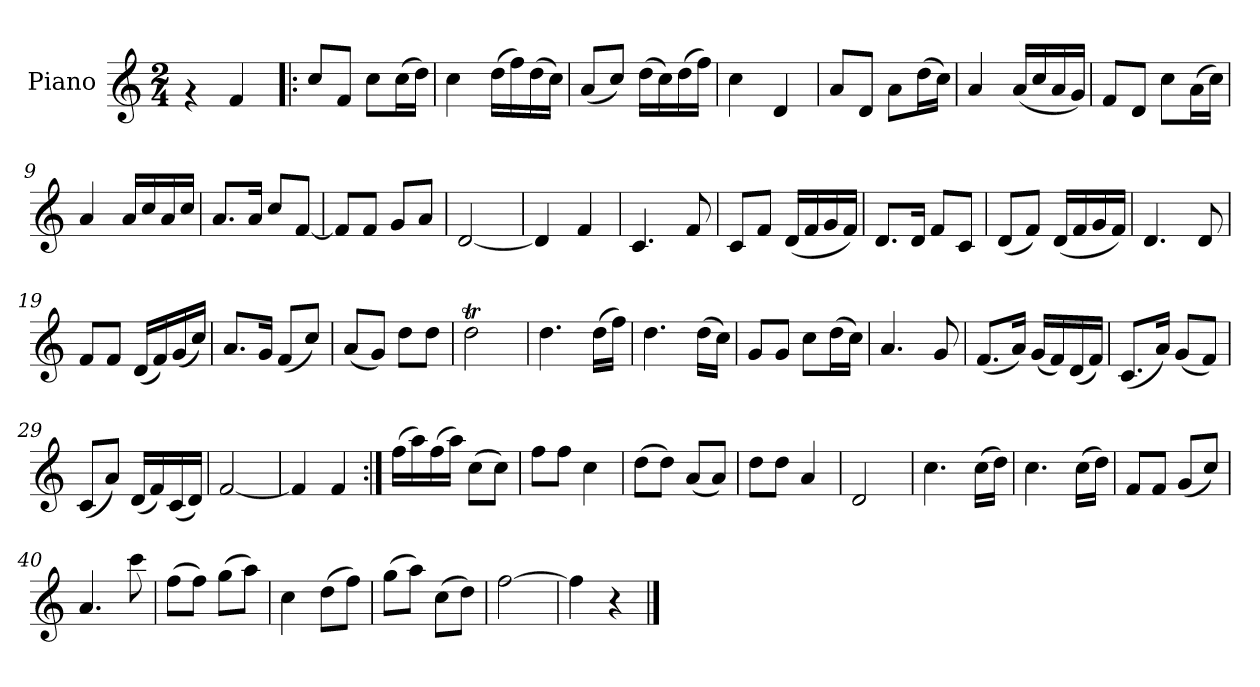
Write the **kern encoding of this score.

**kern
*part1
*staff1
*I"Piano
*I'Pno.
*clefG2
*k[]
*M2/4
=1
4rg
*MM60
4f/
=2!|:
8cc/L
8f/J
8cc\L
(>16cc\L
16dd\JJ)
=3
4cc\
(>16dd\LL
16ff\)
(>16dd\
16cc\JJ)
=4
(<8a/L
8cc/J)
(>16dd\LL
16cc\)
(>16dd\
16ff\JJ)
=5
4cc\
4d/
=6
8a/L
8d/J
8a\L
(>16dd\L
16cc\JJ)
=7
4a/
(<16a/LL
16cc/
16a/
16g/JJ)
=8
8f/L
8d/J
8cc\L
(>16a\L
16cc\JJ)
=9
4a/
16a/LL
16cc/
16a/
16cc/JJ
=10
8.a/L
16a/Jk
8cc/L
[8f/J
!!LO:LB:g=z
=11
8f/L]
8f/J
8g/L
8a/J
=12
[2d/
=13
4d/]
4f/
=14
4.c/
8f/
=15
8c/L
8f/J
(<16d/LL
16f/
16g/
16f/JJ)
=16
8.d/L
16d/Jk
8f/L
8c/J
=17
(<8d/L
8f/J)
(<16d/LL
16f/
16g/
16f/JJ)
=18
4.d/
8d/
=19
8f/L
8f/J
(<16d/LL
16f/)
(<16g/
16cc/JJ)
=20
8.a/L
16g/Jk
(<8f/L
8cc/J)
=21
(<8a/L
8g/J)
8dd\L
8dd\J
!!LO:LB:g=z
=22
2ddT\
=23
4.ddTTT:\
(>16dd\LL
16ff\JJ)
=24
4.dd\
(>16dd\LL
16cc\JJ)
=25
8g/L
8g/J
8cc\L
(>16dd\L
16cc\JJ)
=26
4.a/
8g/
=27
(<8.f/L
16a/Jk)
(<16g/LL
16f/)
(<16d/
16f/JJ)
=28
(<8.c/L
16a/Jk)
(<8g/L
8f/J)
=29
(<8c/L
8a/J)
(<16d/LL
16f/)
(<16c/
16d/JJ)
=30
[2f/
=31
4f/]
4f/
=32:|!
(>16ff\LL
16aa\)
(>16ff\
16aa\JJ)
(>8cc\L
8cc\J)
!!LO:LB:g=z
=33
8ff\L
8ff\J
4cc\
=34
(>8dd\L
8dd\J)
(<8a/L
8a/J)
=35
8dd\L
8dd\J
4a/
=36
2d/
=37
4.cc\
(>16cc\LL
16dd\JJ)
=38
4.cc\
(>16cc\LL
16dd\JJ)
=39
8f/L
8f/J
(<8g/L
8cc/J)
=40
4.a/
8ccc\
=41
(>8ff\L
8ff\J)
(>8gg\L
8aa\J)
=42
4cc\
(>8dd\L
8ff\J)
=43
(>8gg\L
8aa\J)
(>8cc\L
8dd\J)
=44
[2ff\
=45
4ff\]
4r
==
*-
